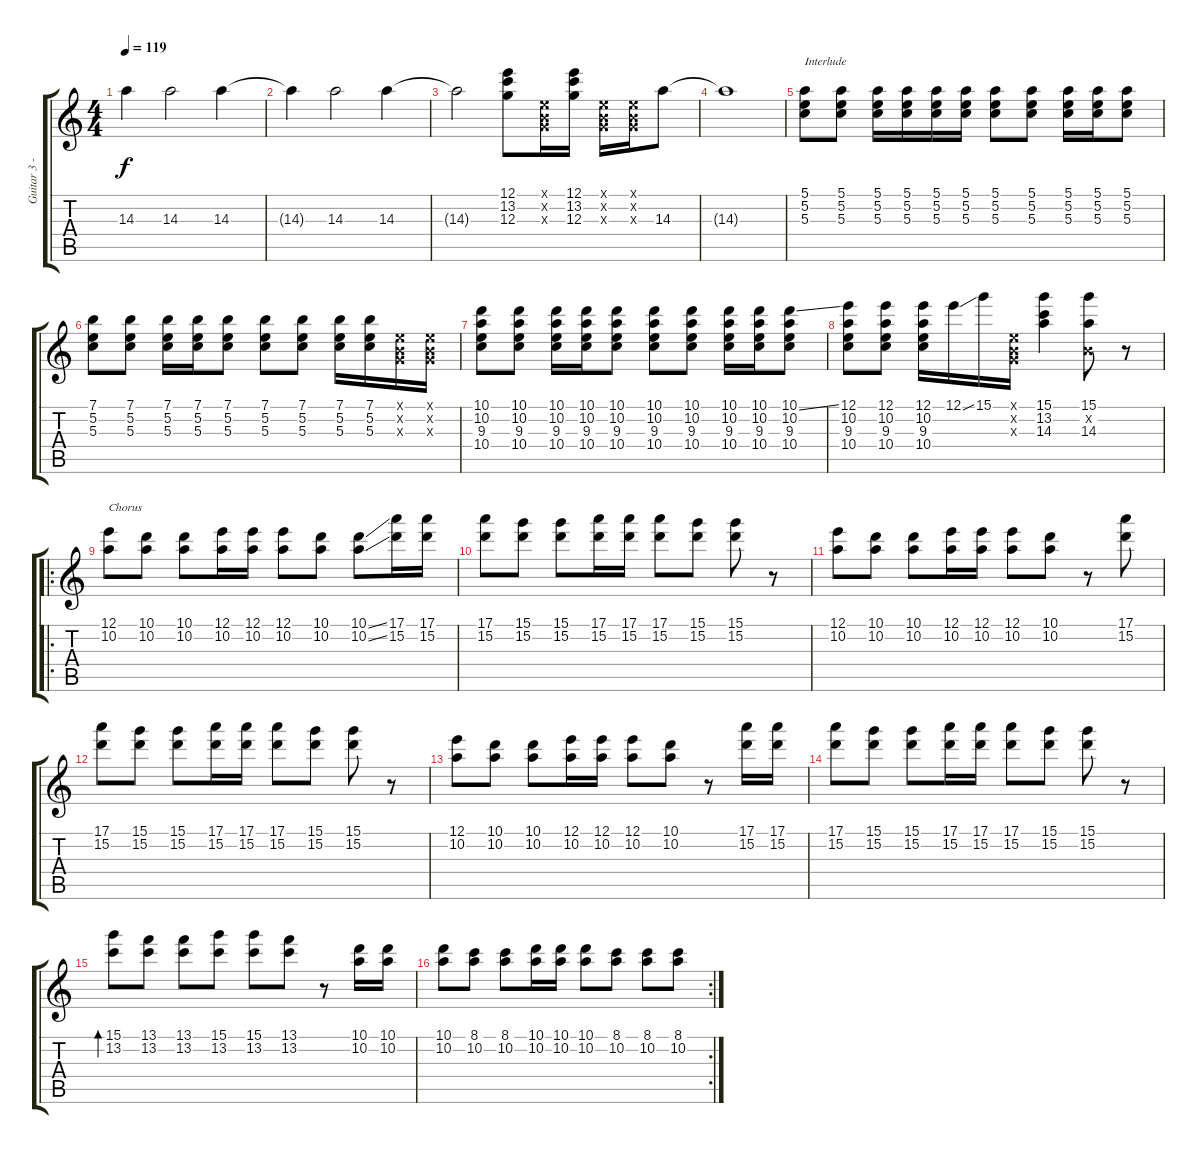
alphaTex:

\track ("Guitar 3 - Slight Dist." "Guitar 3 -") {instrument distortionguitar}
\staff {score tabs}
\tuning (E4 B3 G3 D3 A2 E2) {hide}
\ts (4 4)
\tempo 119
\clef g2
\ks c
14.3{t}.4{dy f} 14.3.2 14.3.4 |
14.3{t}.4 14.3.2 14.3.4 |
14.3{t}.2 (12.1 13.2 12.3).8 (0.1{x} 0.2{x} 0.3{x}).16 (12.1 13.2 12.3).16 (0.1{x} 0.2{x} 0.3{x}).16 (0.1{x} 0.2{x} 0.3{x}).16 14.3.8 |
14.3{t}.1 |
(5.1 5.2 5.3).8{txt "Interlude"} (5.1 5.2 5.3).8 (5.1 5.2 5.3).16 (5.1 5.2 5.3).16 (5.1 5.2 5.3).16 (5.1 5.2 5.3).16 (5.1 5.2 5.3).8 (5.1 5.2 5.3).8 (5.1 5.2 5.3).16 (5.1 5.2 5.3).16 (5.1 5.2 5.3).8 |
(7.1 5.2 5.3).8 (7.1 5.2 5.3).8 (7.1 5.2 5.3).16 (7.1 5.2 5.3).16 (7.1 5.2 5.3).8 (7.1 5.2 5.3).8 (7.1 5.2 5.3).8 (7.1 5.2 5.3).16 (7.1 5.2 5.3).16 (0.1{x} 0.2{x} 0.3{x}).16 (0.1{x} 0.2{x} 0.3{x}).16 |
(10.1 10.2 9.3 10.4).8 (10.1 10.2 9.3 10.4).8 (10.1 10.2 9.3 10.4).16 (10.1 10.2 9.3 10.4).16 (10.1 10.2 9.3 10.4).8 (10.1 10.2 9.3 10.4).8 (10.1 10.2 9.3 10.4).8 (10.1 10.2 9.3 10.4).16 (10.1 10.2 9.3 10.4).16 (10.1{ss} 10.2 9.3 10.4).8 |
(12.1 10.2 9.3 10.4).8 (12.1 10.2 9.3 10.4).8 (12.1 10.2 9.3 10.4).16 12.1{ss}.16 15.1.16 (0.1{x} 0.2{x} 0.3{x}).16 (15.1 13.2 14.3).4 (15.1 0.2{x} 14.3).8 r.8 |
\ro
(12.1 10.2).8{txt "Chorus"} (10.1 10.2).8 (10.1 10.2).8 (12.1 10.2).16 (12.1 10.2).16 (12.1 10.2).8 (10.1 10.2).8 (10.1{ss} 10.2{ss}).8 (17.1 15.2).16 (17.1 15.2).16 |
(17.1 15.2).8 (15.1 15.2).8 (15.1 15.2).8 (17.1 15.2).16 (17.1 15.2).16 (17.1 15.2).8 (15.1 15.2).8 (15.1 15.2).8 r.8 |
(12.1 10.2).8 (10.1 10.2).8 (10.1 10.2).8 (12.1 10.2).16 (12.1 10.2).16 (12.1 10.2).8 (10.1 10.2).8 r.8 (17.1 15.2).8 |
(17.1 15.2).8 (15.1 15.2).8 (15.1 15.2).8 (17.1 15.2).16 (17.1 15.2).16 (17.1 15.2).8 (15.1 15.2).8 (15.1 15.2).8 r.8 |
(12.1 10.2).8 (10.1 10.2).8 (10.1 10.2).8 (12.1 10.2).16 (12.1 10.2).16 (12.1 10.2).8 (10.1 10.2).8 r.8 (17.1 15.2).16 (17.1 15.2).16 |
(17.1 15.2).8 (15.1 15.2).8 (15.1 15.2).8 (17.1 15.2).16 (17.1 15.2).16 (17.1 15.2).8 (15.1 15.2).8 (15.1 15.2).8 r.8 |
(15.1 13.2).8{bd 240} (13.1 13.2).8 (13.1 13.2).8 (15.1 13.2).8 (15.1 13.2).8 (13.1 13.2).8 r.8 (10.1 10.2).16 (10.1 10.2).16 |
\rc 2
(10.1 10.2).8 (8.1 10.2).8 (8.1 10.2).8 (10.1 10.2).16 (10.1 10.2).16 (10.1 10.2).8 (8.1 10.2).8 (8.1 10.2).8 (8.1 10.2).8
